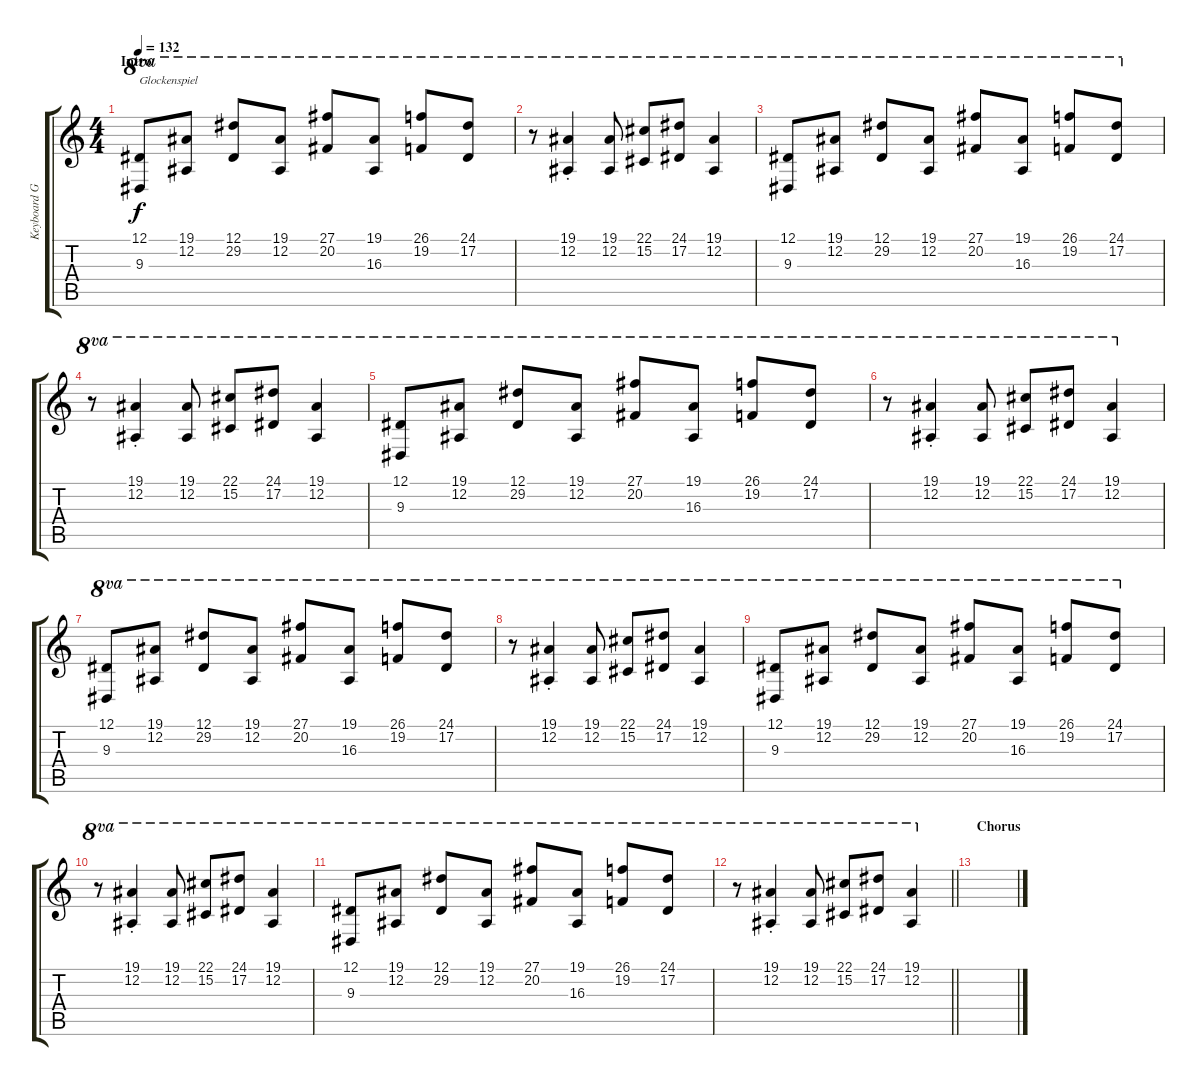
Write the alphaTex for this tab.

\track ("Keyboard Glockenspiel" "Keyboard G") {instrument glockenspiel}
\staff {score tabs}
\tuning (Eb4 Bb3 Gb3 Db3 Ab2 Eb2) {hide}
\ts (4 4)
\section ("" "Intro")
\tempo 132
\clef g2
\ks c
(12.1 9.3).8{ot 8va txt "Glockenspiel" dy f instrument glockenspiel} (19.1 12.2).8{ot 8va} (12.1 29.2).8{ot 8va} (19.1 12.2).8{ot 8va} (27.1 20.2).8{ot 8va} (19.1 16.3).8{ot 8va} (26.1 19.2).8{ot 8va} (24.1 17.2).8{ot 8va} |
r.8{ot 8va} (19.1{st} 12.2{st}).4{ot 8va} (19.1 12.2).8{ot 8va} (22.1 15.2).8{ot 8va} (24.1 17.2).8{ot 8va} (19.1 12.2).4{ot 8va} |
(12.1 9.3).8{ot 8va} (19.1 12.2).8{ot 8va} (12.1 29.2).8{ot 8va} (19.1 12.2).8{ot 8va} (27.1 20.2).8{ot 8va} (19.1 16.3).8{ot 8va} (26.1 19.2).8{ot 8va} (24.1 17.2).8{ot 8va} |
r.8{ot 8va} (19.1{st} 12.2{st}).4{ot 8va} (19.1 12.2).8{ot 8va} (22.1 15.2).8{ot 8va} (24.1 17.2).8{ot 8va} (19.1 12.2).4{ot 8va} |
(12.1 9.3).8{ot 8va} (19.1 12.2).8{ot 8va} (12.1 29.2).8{ot 8va} (19.1 12.2).8{ot 8va} (27.1 20.2).8{ot 8va} (19.1 16.3).8{ot 8va} (26.1 19.2).8{ot 8va} (24.1 17.2).8{ot 8va} |
r.8{ot 8va} (19.1{st} 12.2{st}).4{ot 8va} (19.1 12.2).8{ot 8va} (22.1 15.2).8{ot 8va} (24.1 17.2).8{ot 8va} (19.1 12.2).4{ot 8va} |
(12.1 9.3).8{ot 8va} (19.1 12.2).8{ot 8va} (12.1 29.2).8{ot 8va} (19.1 12.2).8{ot 8va} (27.1 20.2).8{ot 8va} (19.1 16.3).8{ot 8va} (26.1 19.2).8{ot 8va} (24.1 17.2).8{ot 8va} |
r.8{ot 8va} (19.1{st} 12.2{st}).4{ot 8va} (19.1 12.2).8{ot 8va} (22.1 15.2).8{ot 8va} (24.1 17.2).8{ot 8va} (19.1 12.2).4{ot 8va} |
(12.1 9.3).8{ot 8va} (19.1 12.2).8{ot 8va} (12.1 29.2).8{ot 8va} (19.1 12.2).8{ot 8va} (27.1 20.2).8{ot 8va} (19.1 16.3).8{ot 8va} (26.1 19.2).8{ot 8va} (24.1 17.2).8{ot 8va} |
r.8{ot 8va} (19.1{st} 12.2{st}).4{ot 8va} (19.1 12.2).8{ot 8va} (22.1 15.2).8{ot 8va} (24.1 17.2).8{ot 8va} (19.1 12.2).4{ot 8va} |
(12.1 9.3).8{ot 8va} (19.1 12.2).8{ot 8va} (12.1 29.2).8{ot 8va} (19.1 12.2).8{ot 8va} (27.1 20.2).8{ot 8va} (19.1 16.3).8{ot 8va} (26.1 19.2).8{ot 8va} (24.1 17.2).8{ot 8va} |
\barLineRight lightlight
r.8{ot 8va} (19.1{st} 12.2{st}).4{ot 8va} (19.1 12.2).8{ot 8va} (22.1 15.2).8{ot 8va} (24.1 17.2).8{ot 8va} (19.1 12.2).4{ot 8va} |
\section ("" "Chorus")
